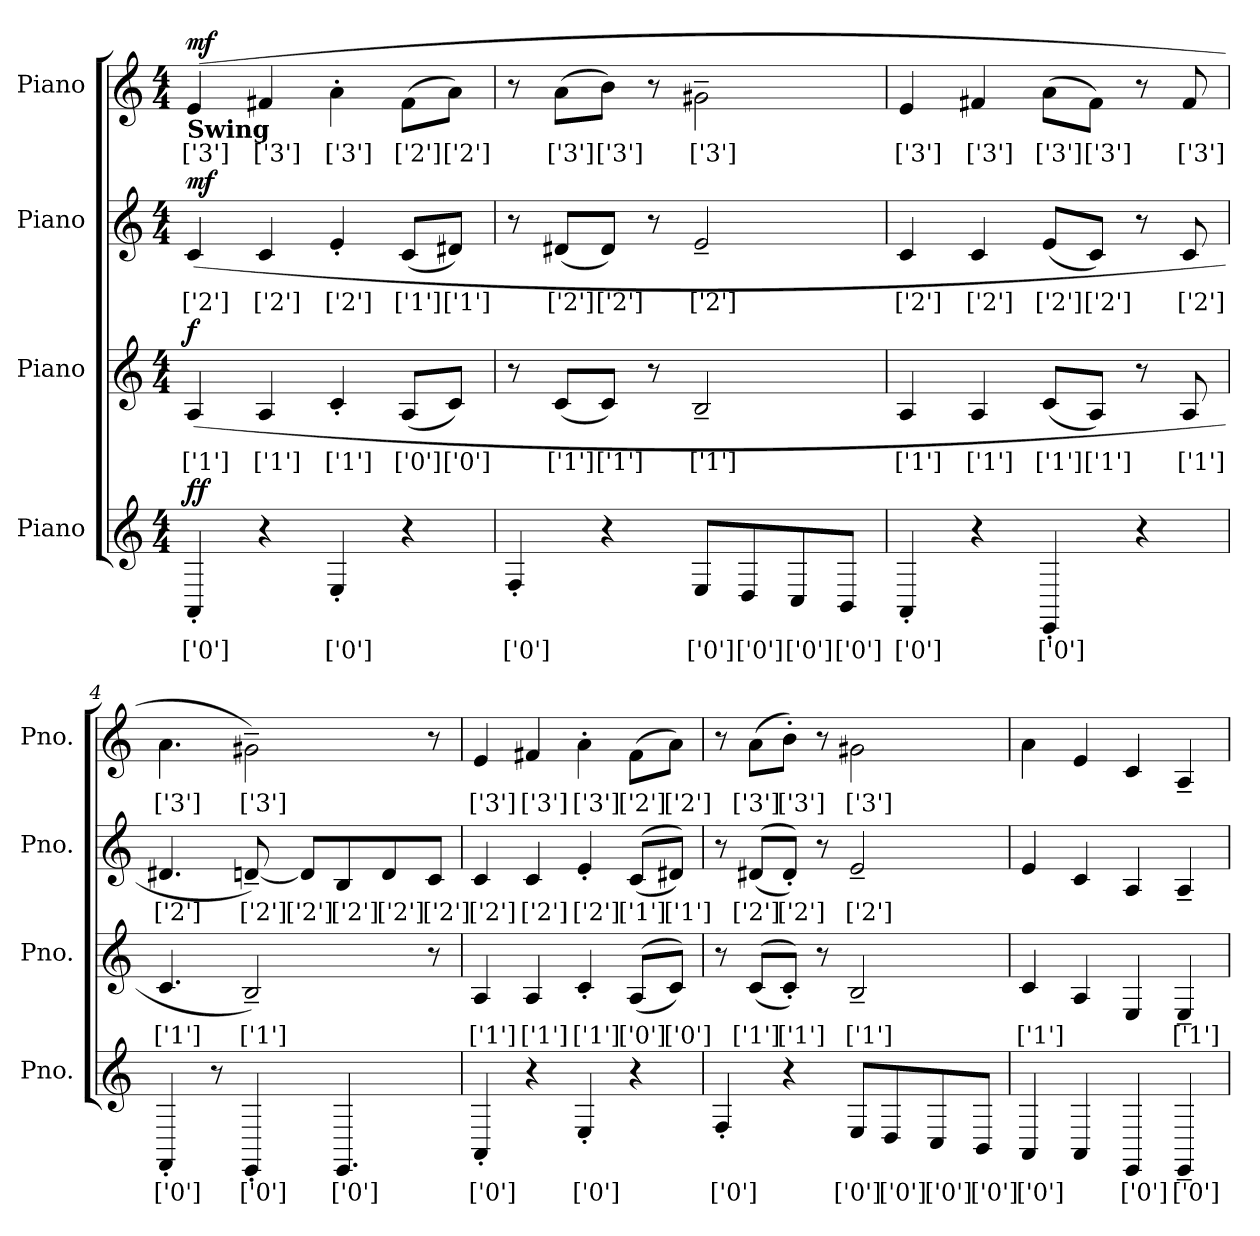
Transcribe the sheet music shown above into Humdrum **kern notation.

**kern	**text	**dynam	**kern	**text	**dynam	**kern	**text	**dynam	**kern	**text	**dynam
*part4	*part4	*part4	*part3	*part3	*part3	*part2	*part2	*part2	*part1	*part1	*part1
*staff4	*staff4	*staff4	*staff3	*staff3	*staff3	*staff2	*staff2	*staff2	*staff1	*staff1	*staff1
*I"Piano	*	*	*I"Piano	*	*	*I"Piano	*	*	*I"Piano	*	*
*I'Pno.	*	*	*I'Pno.	*	*	*I'Pno.	*	*	*I'Pno.	*	*
*clefG2	*	*	*clefG2	*	*	*clefG2	*	*	*clefG2	*	*
*k[]	*	*	*k[]	*	*	*k[]	*	*	*k[]	*	*
*M4/4	*	*	*M4/4	*	*	*M4/4	*	*	*M4/4	*	*
*MM185	*	*	*MM185	*	*	*MM185	*	*	*MM185	*	*
=1	=1	=1	=1	=1	=1	=1	=1	=1	=1	=1	=1
!	!	!	!	!	!	!	!	!	!LO:TX:b:B:t=Swing	!	!
!	!	!LO:DY:b	!	!	!LO:DY:b	!	!	!LO:DY:b	!	!	!LO:DY:b
4AA'i/	['0']	ff	(>4Aj/	['1']	f	(>4cZ/	['2']	mf	(>4eV/	['3']	mf
4r	.	.	4Aj/	['1']	.	4cZ/	['2']	.	4f#XV/	['3']	.
4E'i/	['0']	.	4c'j/	['1']	.	4e'Z/	['2']	.	4a'V\	['3']	.
4r	.	.	(<8Ai/L	['0']	.	(<8cj/L	['1']	.	(>8f#Z\L	['2']	.
.	.	.	8ci/J)	['0']	.	8d#Xj/J)	['1']	.	8aZ\J)	['2']	.
=2	=2	=2	=2	=2	=2	=2	=2	=2	=2	=2	=2
4F'i/	['0']	.	8r	.	.	8r	.	.	8r	.	.
.	.	.	(<8cj/L	['1']	.	(<8d#XZ/L	['2']	.	(>8aV\L	['3']	.
4r	.	.	8cj/J)	['1']	.	8d#Z/J)	['2']	.	8bV\J)	['3']	.
.	.	.	8r	.	.	8r	.	.	8r	.	.
8Ei/L	['0']	.	2B~j/	['1']	.	2e~Z/	['2']	.	2g#X~V\	['3']	.
8Di/	['0']	.	.	.	.	.	.	.	.	.	.
8Ci/	['0']	.	.	.	.	.	.	.	.	.	.
8BBi/J	['0']	.	.	.	.	.	.	.	.	.	.
=3	=3	=3	=3	=3	=3	=3	=3	=3	=3	=3	=3
4AA'i/	['0']	.	4Aj/	['1']	.	4cZ/	['2']	.	4eV/	['3']	.
4r	.	.	4Aj/	['1']	.	4cZ/	['2']	.	4f#XV/	['3']	.
4EE'i/	['0']	.	(<8cj/L	['1']	.	(<8eZ/L	['2']	.	(>8aV\L	['3']	.
.	.	.	8Aj/J)	['1']	.	8cZ/J)	['2']	.	8f#V\J)	['3']	.
4r	.	.	8r	.	.	8r	.	.	8r	.	.
.	.	.	8Aj/	['1']	.	8cZ/	['2']	.	8f#V/	['3']	.
=4	=4	=4	=4	=4	=4	=4	=4	=4	=4	=4	=4
4FF'i/	['0']	.	4.cj/	['1']	.	4.d#XZ/	['2']	.	4.aV\	['3']	.
8r	.	.	.	.	.	.	.	.	.	.	.
4EE'i/	['0']	.	2B~j/)	['1']	.	[8dn~Z/)	['2']	.	2g#X~V\)	['3']	.
.	.	.	.	.	.	8dZ/L]	['2']	.	.	.	.
4.EEi/	['0']	.	.	.	.	8BZ/	['2']	.	.	.	.
.	.	.	.	.	.	8dZ/	['2']	.	.	.	.
.	.	.	8r	.	.	8cZ/J	['2']	.	8r	.	.
!!LO:LB:g=z
=5	=5	=5	=5	=5	=5	=5	=5	=5	=5	=5	=5
4AA'i/	['0']	.	4Aj/	['1']	.	4cZ/	['2']	.	4eV/	['3']	.
4r	.	.	4Aj/	['1']	.	4cZ/	['2']	.	4f#XV/	['3']	.
4E'i/	['0']	.	4c'j/	['1']	.	4e'Z/	['2']	.	4a'V\	['3']	.
4r	.	.	(<(<8Ai/L	['0']	.	(<(<8cj/L	['1']	.	(>8f#Z\L	['2']	.
.	.	.	8ci/J))	['0']	.	8d#Xj/J))	['1']	.	8aZ\J)	['2']	.
=6	=6	=6	=6	=6	=6	=6	=6	=6	=6	=6	=6
4F'i/	['0']	.	8r	.	.	8r	.	.	8r	.	.
.	.	.	(<(<8cj/L	['1']	.	(<(<8d#XZ/L	['2']	.	(>8aV\L	['3']	.
4r	.	.	8c'j/J))	['1']	.	8d#'Z/J))	['2']	.	8b'V\J)	['3']	.
.	.	.	8r	.	.	8r	.	.	8r	.	.
8Ei/L	['0']	.	2B~j/	['1']	.	2e~Z/	['2']	.	2g#XV\	['3']	.
8Di/	['0']	.	.	.	.	.	.	.	.	.	.
8Ci/	['0']	.	.	.	.	.	.	.	.	.	.
8BBi/J	['0']	.	.	.	.	.	.	.	.	.	.
=7	=7	=7	=7	=7	=7	=7	=7	=7	=7	=7	=7
4AAi/	['0']	.	4cj/	['1']	.	4e/	.	.	4a\	.	.
4AA/	.	.	4A/	.	.	4c/	.	.	4e/	.	.
4EEi/	['0']	.	4E/	.	.	4A/	.	.	4c/	.	.
4EE~i/	['0']	.	4E~j/	['1']	.	4A~/	.	.	4A~/	.	.
=	=	=	=	=	=	=	=	=	=	=	=
*-	*-	*-	*-	*-	*-	*-	*-	*-	*-	*-	*-
